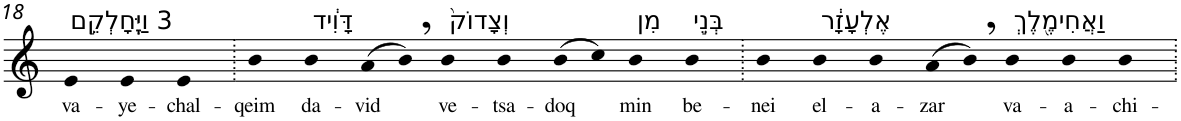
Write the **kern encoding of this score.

**kern	**text
*part1	*part1
*staff1	*staff1
*I"Piano	*
*I'Pno	*
!!LO:PB:g=z
*clefG2	*
*k[]	*
=18	=18
!LO:TX:a:t=3 וַיֶּֽחָלְקֵ֣ם	!
!	!LO:LY:b
4e	va-
!	!LO:LY:b
4e	-ye-
!	!LO:LY:b
4e	-chal-
=19.	=19.
!	!LO:LY:b
4b	-qeim
!LO:TX:a:t=דָּוִ֔יד	!
!	!LO:LY:b
4b	da-
!	!LO:LY:b
(>8a	-vid
8b,)	.
!LO:TX:a:t=וְצָדוֹק֙	!
!	!LO:LY:b
4b	ve-
!	!LO:LY:b
4b	-tsa-
!	!LO:LY:b
(>8b	-doq
8cc)	.
!LO:TX:a:t=מִן	!
!	!LO:LY:b
4b	min
!LO:TX:a:t=בְּנֵ֣י	!
!	!LO:LY:b
4b	be-
=20.	=20.
!	!LO:LY:b
4b	-nei
!LO:TX:a:t=אֶלְעָזָ֔ר	!
!	!LO:LY:b
4b	el-
!	!LO:LY:b
4b	-a-
!	!LO:LY:b
(>8a	-zar
8b,)	.
!LO:TX:a:t=וַאֲחִימֶ֖לֶךְ	!
!	!LO:LY:b
4b	va-
!	!LO:LY:b
4b	-a-
!	!LO:LY:b
4b	-chi-
=.	=.
*-	*-
